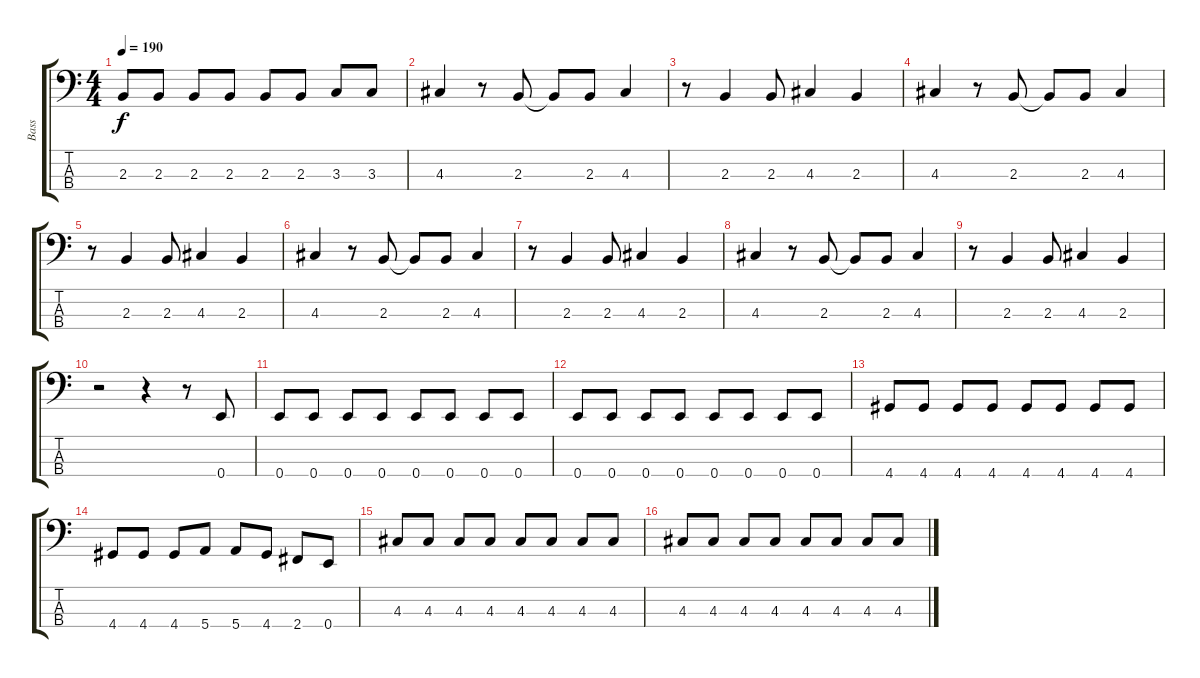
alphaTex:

\track ("Bass" "Bass") {instrument electricbasspick}
\staff {score tabs}
\tuning (G2 D2 A1 E1) {hide}
\ts (4 4)
\tempo 190
\clef f4
\ks c
2.3.8{dy f} 2.3.8 2.3.8 2.3.8 2.3.8 2.3.8 3.3.8 3.3.8 |
4.3.4 r.8 2.3.8 2.3{t}.8 2.3.8 4.3.4 |
r.8 2.3.4 2.3.8 4.3.4 2.3.4 |
4.3.4 r.8 2.3.8 2.3{t}.8 2.3.8 4.3.4 |
r.8 2.3.4 2.3.8 4.3.4 2.3.4 |
4.3.4 r.8 2.3.8 2.3{t}.8 2.3.8 4.3.4 |
r.8 2.3.4 2.3.8 4.3.4 2.3.4 |
4.3.4 r.8 2.3.8 2.3{t}.8 2.3.8 4.3.4 |
r.8 2.3.4 2.3.8 4.3.4 2.3.4 |
r.2 r.4 r.8 0.4.8 |
0.4.8 0.4.8 0.4.8 0.4.8 0.4.8 0.4.8 0.4.8 0.4.8 |
0.4.8 0.4.8 0.4.8 0.4.8 0.4.8 0.4.8 0.4.8 0.4.8 |
4.4.8 4.4.8 4.4.8 4.4.8 4.4.8 4.4.8 4.4.8 4.4.8 |
4.4.8 4.4.8 4.4.8 5.4.8 5.4.8 4.4.8 2.4.8 0.4.8 |
4.3.8 4.3.8 4.3.8 4.3.8 4.3.8 4.3.8 4.3.8 4.3.8 |
4.3.8 4.3.8 4.3.8 4.3.8 4.3.8 4.3.8 4.3.8 4.3.8
